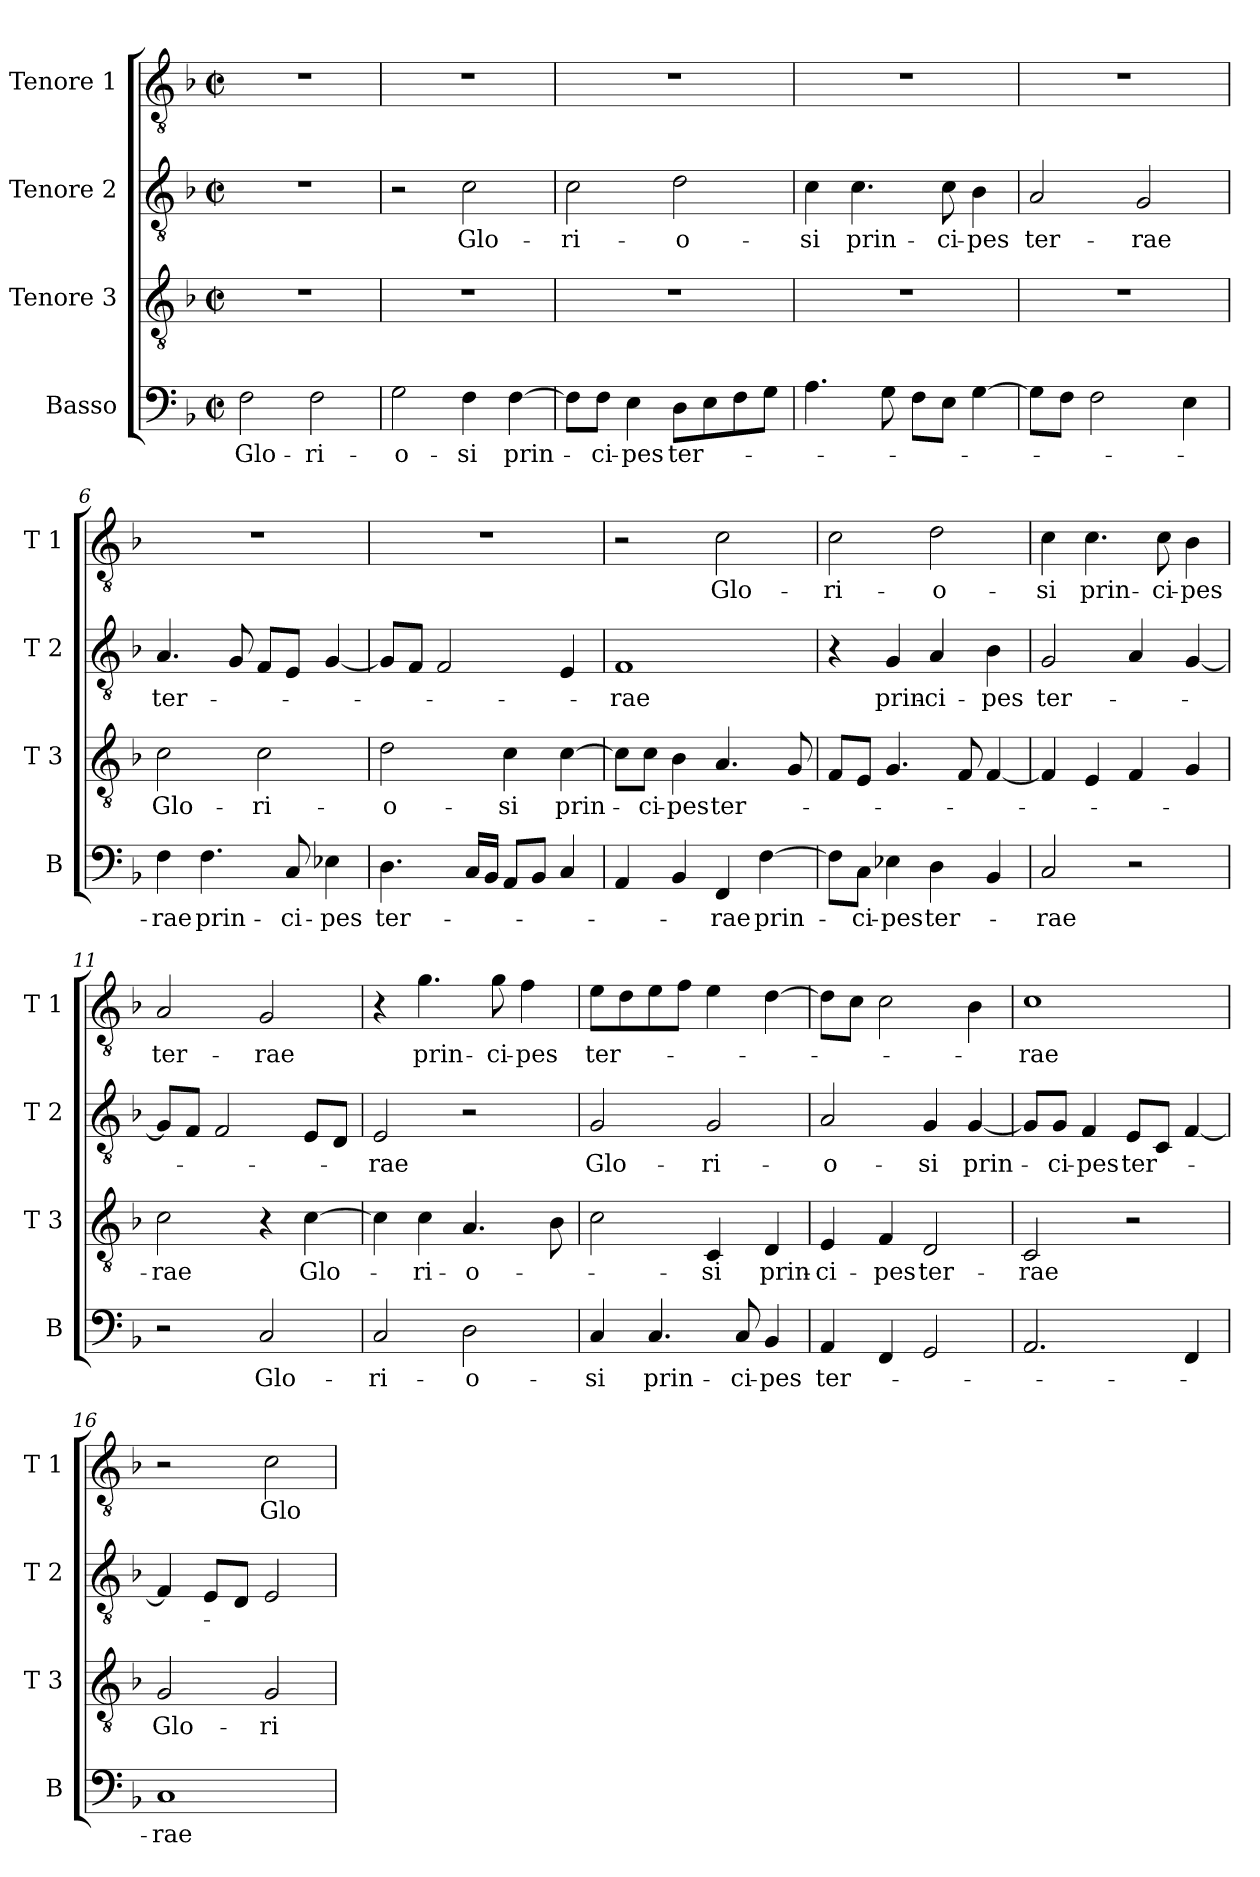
**kern	**text	**kern	**text	**kern	**text	**kern	**text
*part4	*part4	*part3	*part3	*part2	*part2	*part1	*part1
*staff4	*staff4	*staff3	*staff3	*staff2	*staff2	*staff1	*staff1
*I"Basso	*	*I"Tenore 3	*	*I"Tenore 2	*	*I"Tenore 1	*
*I'B	*	*I'T 3	*	*I'T 2	*	*I'T 1	*
*clefF4	*	*clefGv2	*	*clefGv2	*	*clefGv2	*
*k[b-]	*	*k[b-]	*	*k[b-]	*	*k[b-]	*
*F:	*	*F:	*	*F:	*	*F:	*
*M2/2	*	*M2/2	*	*M2/2	*	*M2/2	*
*met(c|)	*	*met(c|)	*	*met(c|)	*	*met(c|)	*
=1	=1	=1	=1	=1	=1	=1	=1
!	!LO:LY:b	!	!	!	!	!	!
2F\	Glo-	1r	.	1r	.	1r	.
!	!LO:LY:b	!	!	!	!	!	!
2F\	-ri-	.	.	.	.	.	.
=2	=2	=2	=2	=2	=2	=2	=2
!	!LO:LY:b	!	!	!	!	!	!
2G\	-o-	1r	.	2r	.	1r	.
!	!LO:LY:b	!	!	!	!LO:LY:b	!	!
4F\	-si	.	.	2c\	Glo-	.	.
!	!LO:LY:b	!	!	!	!	!	!
[4F\	prin-	.	.	.	.	.	.
=3	=3	=3	=3	=3	=3	=3	=3
!	!	!	!	!	!LO:LY:b	!	!
8F\L]	.	1r	.	2c\	-ri-	1r	.
!	!LO:LY:b	!	!	!	!	!	!
8F\J	-ci-	.	.	.	.	.	.
!	!LO:LY:b	!	!	!	!	!	!
4E\	-pes	.	.	.	.	.	.
!	!LO:LY:b	!	!	!	!LO:LY:b	!	!
8D\L	ter-	.	.	2d\	-o-	.	.
8E\	.	.	.	.	.	.	.
8F\	.	.	.	.	.	.	.
8G\J	.	.	.	.	.	.	.
=4	=4	=4	=4	=4	=4	=4	=4
!	!	!	!	!	!LO:LY:b	!	!
4.A\	.	1r	.	4c\	-si	1r	.
!	!	!	!	!	!LO:LY:b	!	!
.	.	.	.	4.c\	prin-	.	.
8G\	.	.	.	.	.	.	.
8F\L	.	.	.	.	.	.	.
!	!	!	!	!	!LO:LY:b	!	!
8E\J	.	.	.	8c\	-ci-	.	.
!	!	!	!	!	!LO:LY:b	!	!
[4G\	.	.	.	4B-\	-pes	.	.
=5	=5	=5	=5	=5	=5	=5	=5
!	!	!	!	!	!LO:LY:b	!	!
8G\L]	.	1r	.	2A/	ter-	1r	.
8F\J	.	.	.	.	.	.	.
2F\	.	.	.	.	.	.	.
!	!	!	!	!	!LO:LY:b	!	!
.	.	.	.	2G/	-rae	.	.
4E\	.	.	.	.	.	.	.
!!LO:LB:g=z
=6	=6	=6	=6	=6	=6	=6	=6
!	!LO:LY:b	!	!LO:LY:b	!	!LO:LY:b	!	!
4F\	-rae	2c\	Glo-	4.A/	ter-	1r	.
!	!LO:LY:b	!	!	!	!	!	!
4.F\	prin-	.	.	.	.	.	.
.	.	.	.	8G/	.	.	.
!	!	!	!LO:LY:b	!	!	!	!
.	.	2c\	-ri-	8F/L	.	.	.
!	!LO:LY:b	!	!	!	!	!	!
8C/	-ci-	.	.	8E/J	.	.	.
!	!LO:LY:b	!	!	!	!	!	!
4E-X\	-pes	.	.	[4G/	.	.	.
=7	=7	=7	=7	=7	=7	=7	=7
!	!LO:LY:b	!	!LO:LY:b	!	!	!	!
4.D\	ter-	2d\	-o-	8G/L]	.	1r	.
.	.	.	.	8F/J	.	.	.
.	.	.	.	2F/	.	.	.
16C/LL	.	.	.	.	.	.	.
16BB-/JJ	.	.	.	.	.	.	.
!	!	!	!LO:LY:b	!	!	!	!
8AA/L	.	4c\	-si	.	.	.	.
8BB-/J	.	.	.	.	.	.	.
!	!	!	!LO:LY:b	!	!	!	!
4C/	.	[4c\	prin-	4E/	.	.	.
=8	=8	=8	=8	=8	=8	=8	=8
!	!	!	!	!	!LO:LY:b	!	!
4AA/	.	8c\L]	.	1F	-rae	2r	.
!	!	!	!LO:LY:b	!	!	!	!
.	.	8c\J	-ci-	.	.	.	.
!	!	!	!LO:LY:b	!	!	!	!
4BB-/	.	4B-\	-pes	.	.	.	.
!	!LO:LY:b	!	!LO:LY:b	!	!	!	!LO:LY:b
4FF/	-rae	4.A/	ter-	.	.	2c\	Glo-
!	!LO:LY:b	!	!	!	!	!	!
[4F\	prin-	.	.	.	.	.	.
.	.	8G/	.	.	.	.	.
=9	=9	=9	=9	=9	=9	=9	=9
!	!	!	!	!	!	!	!LO:LY:b
8F\L]	.	8F/L	.	4r	.	2c\	-ri-
!	!LO:LY:b	!	!	!	!	!	!
8C\J	-ci-	8E/J	.	.	.	.	.
!	!LO:LY:b	!	!	!	!LO:LY:b	!	!
4E-X\	-pes	4.G/	.	4G/	prin-	.	.
!	!LO:LY:b	!	!	!	!LO:LY:b	!	!LO:LY:b
4D\	ter-	.	.	4A/	-ci-	2d\	-o-
.	.	8F/	.	.	.	.	.
!	!	!	!	!	!LO:LY:b	!	!
4BB-/	.	[4F/	.	4B-\	-pes	.	.
=10	=10	=10	=10	=10	=10	=10	=10
!	!LO:LY:b	!	!	!	!LO:LY:b	!	!LO:LY:b
2C/	-rae	4F/]	.	2G/	ter-	4c\	-si
!	!	!	!	!	!	!	!LO:LY:b
.	.	4E/	.	.	.	4.c\	prin-
2r	.	4F/	.	4A/	.	.	.
!	!	!	!	!	!	!	!LO:LY:b
.	.	.	.	.	.	8c\	-ci-
!	!	!	!	!	!	!	!LO:LY:b
.	.	4G/	.	[4G/	.	4B-\	-pes
!!LO:LB:g=z
=11	=11	=11	=11	=11	=11	=11	=11
!	!	!	!LO:LY:b	!	!	!	!LO:LY:b
2r	.	2c\	-rae	8G/L]	.	2A/	ter-
.	.	.	.	8F/J	.	.	.
.	.	.	.	2F/	.	.	.
!	!LO:LY:b	!	!	!	!	!	!LO:LY:b
2C/	Glo-	4r	.	.	.	2G/	-rae
!	!	!	!LO:LY:b	!	!	!	!
.	.	[4c\	Glo-	8E/L	.	.	.
.	.	.	.	8D/J	.	.	.
=12	=12	=12	=12	=12	=12	=12	=12
!	!LO:LY:b	!	!	!	!LO:LY:b	!	!
2C/	-ri-	4c\]	.	2E/	-rae	4r	.
!	!	!	!LO:LY:b	!	!	!	!LO:LY:b
.	.	4c\	-ri-	.	.	4.g\	prin-
!	!LO:LY:b	!	!LO:LY:b	!	!	!	!
2D\	-o-	4.A/	-o-	2r	.	.	.
!	!	!	!	!	!	!	!LO:LY:b
.	.	.	.	.	.	8g\	-ci-
!	!	!	!	!	!	!	!LO:LY:b
.	.	.	.	.	.	4f\	-pes
.	.	8B-\	.	.	.	.	.
=13	=13	=13	=13	=13	=13	=13	=13
!	!LO:LY:b	!	!	!	!LO:LY:b	!	!LO:LY:b
4C/	-si	2c\	.	2G/	Glo-	8e\L	ter-
.	.	.	.	.	.	8d\	.
!	!LO:LY:b	!	!	!	!	!	!
4.C/	prin-	.	.	.	.	8e\	.
.	.	.	.	.	.	8f\J	.
!	!	!	!LO:LY:b	!	!LO:LY:b	!	!
.	.	4C/	-si	2G/	-ri-	4e\	.
!	!LO:LY:b	!	!	!	!	!	!
8C/	-ci-	.	.	.	.	.	.
!	!LO:LY:b	!	!LO:LY:b	!	!	!	!
4BB-/	-pes	4D/	prin-	.	.	[4d\	.
=14	=14	=14	=14	=14	=14	=14	=14
!	!LO:LY:b	!	!LO:LY:b	!	!LO:LY:b	!	!
4AA/	ter-	4E/	-ci-	2A/	-o-	8d\L]	.
.	.	.	.	.	.	8c\J	.
!	!	!	!LO:LY:b	!	!	!	!
4FF/	.	4F/	-pes	.	.	2c\	.
!	!	!	!LO:LY:b	!	!LO:LY:b	!	!
2GG/	.	2D/	ter-	4G/	-si	.	.
!	!	!	!	!	!LO:LY:b	!	!
.	.	.	.	[4G/	prin-	4B-\	.
=15	=15	=15	=15	=15	=15	=15	=15
!	!	!	!LO:LY:b	!	!	!	!LO:LY:b
2.AA/	.	2C/	-rae	8G/L]	.	1c	-rae
!	!	!	!	!	!LO:LY:b	!	!
.	.	.	.	8G/J	-ci-	.	.
!	!	!	!	!	!LO:LY:b	!	!
.	.	.	.	4F/	-pes	.	.
!	!	!	!	!	!LO:LY:b	!	!
.	.	2r	.	8E/L	ter-	.	.
.	.	.	.	8C/J	.	.	.
4FF/	.	.	.	[4F/	.	.	.
!!LO:PB:g=z
=16	=16	=16	=16	=16	=16	=16	=16
!	!LO:LY:b	!	!LO:LY:b	!	!	!	!
1C	-rae	2G/	Glo-	4F/]	.	2r	.
.	.	.	.	8E/L	.	.	.
.	.	.	.	8D/J	.	.	.
!	!	!	!LO:LY:b	!	!	!	!LO:LY:b
.	.	2G/	-ri-	2E/	.	2c\	Glo-
=	=	=	=	=	=	=	=
*-	*-	*-	*-	*-	*-	*-	*-
